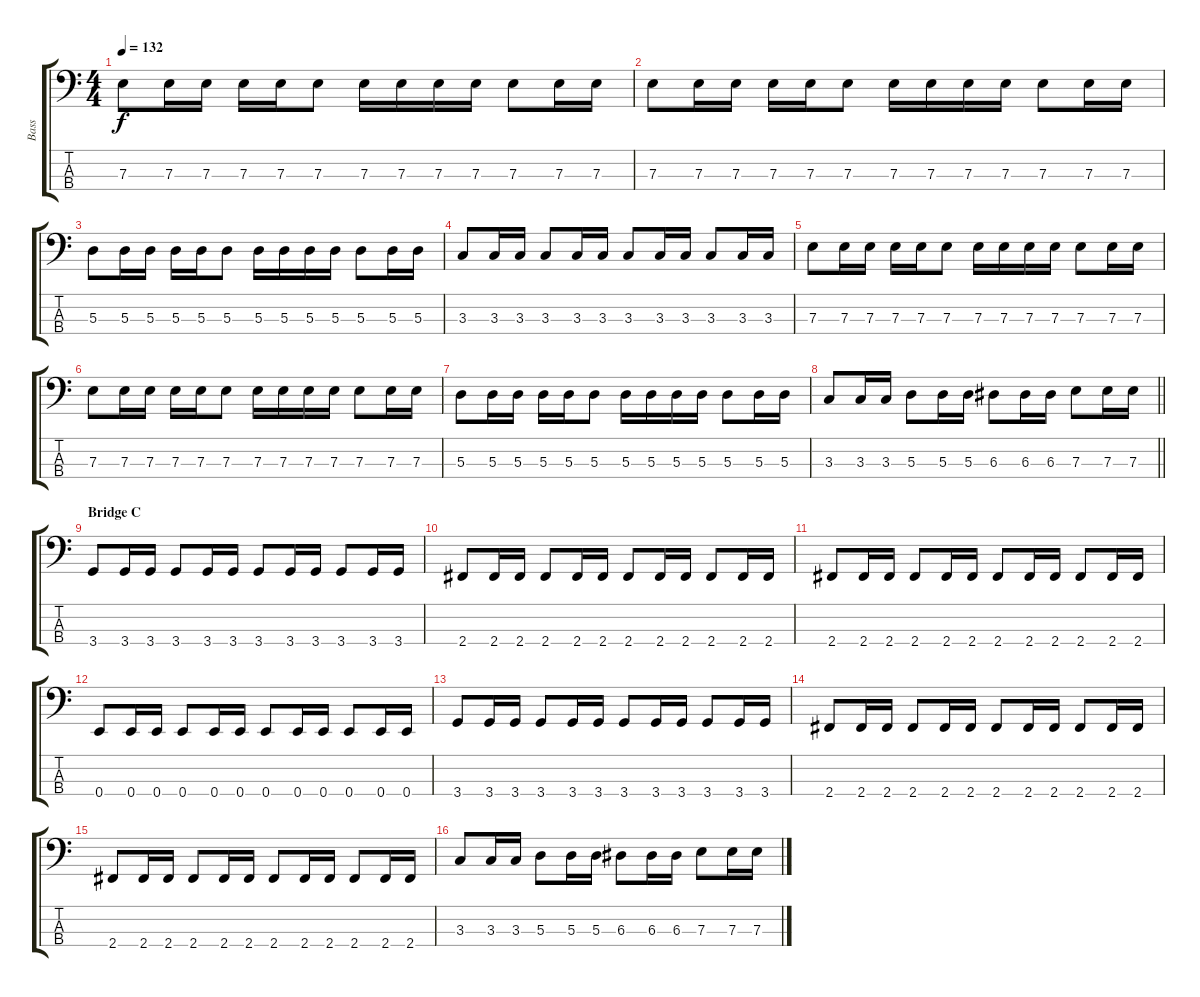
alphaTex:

\track ("Bass" "Bass") {instrument electricbassfinger}
\staff {score tabs}
\tuning (G2 D2 A1 E1) {hide}
\ts (4 4)
\tempo 132
\clef f4
\ks c
7.3.8{dy f} 7.3.16 7.3.16 7.3.16 7.3.16 7.3.8 7.3.16 7.3.16 7.3.16 7.3.16 7.3.8 7.3.16 7.3.16 |
7.3.8 7.3.16 7.3.16 7.3.16 7.3.16 7.3.8 7.3.16 7.3.16 7.3.16 7.3.16 7.3.8 7.3.16 7.3.16 |
5.3.8 5.3.16 5.3.16 5.3.16 5.3.16 5.3.8 5.3.16 5.3.16 5.3.16 5.3.16 5.3.8 5.3.16 5.3.16 |
3.3.8 3.3.16 3.3.16 3.3.8 3.3.16 3.3.16 3.3.8 3.3.16 3.3.16 3.3.8 3.3.16 3.3.16 |
7.3.8 7.3.16 7.3.16 7.3.16 7.3.16 7.3.8 7.3.16 7.3.16 7.3.16 7.3.16 7.3.8 7.3.16 7.3.16 |
7.3.8 7.3.16 7.3.16 7.3.16 7.3.16 7.3.8 7.3.16 7.3.16 7.3.16 7.3.16 7.3.8 7.3.16 7.3.16 |
5.3.8 5.3.16 5.3.16 5.3.16 5.3.16 5.3.8 5.3.16 5.3.16 5.3.16 5.3.16 5.3.8 5.3.16 5.3.16 |
\barLineRight lightlight
3.3.8 3.3.16 3.3.16 5.3.8 5.3.16 5.3.16 6.3.8 6.3.16 6.3.16 7.3.8 7.3.16 7.3.16 |
\section ("" "Bridge C")
3.4.8 3.4.16 3.4.16 3.4.8 3.4.16 3.4.16 3.4.8 3.4.16 3.4.16 3.4.8 3.4.16 3.4.16 |
2.4.8 2.4.16 2.4.16 2.4.8 2.4.16 2.4.16 2.4.8 2.4.16 2.4.16 2.4.8 2.4.16 2.4.16 |
2.4.8 2.4.16 2.4.16 2.4.8 2.4.16 2.4.16 2.4.8 2.4.16 2.4.16 2.4.8 2.4.16 2.4.16 |
0.4.8 0.4.16 0.4.16 0.4.8 0.4.16 0.4.16 0.4.8 0.4.16 0.4.16 0.4.8 0.4.16 0.4.16 |
3.4.8 3.4.16 3.4.16 3.4.8 3.4.16 3.4.16 3.4.8 3.4.16 3.4.16 3.4.8 3.4.16 3.4.16 |
2.4.8 2.4.16 2.4.16 2.4.8 2.4.16 2.4.16 2.4.8 2.4.16 2.4.16 2.4.8 2.4.16 2.4.16 |
2.4.8 2.4.16 2.4.16 2.4.8 2.4.16 2.4.16 2.4.8 2.4.16 2.4.16 2.4.8 2.4.16 2.4.16 |
3.3.8 3.3.16 3.3.16 5.3.8 5.3.16 5.3.16 6.3.8 6.3.16 6.3.16 7.3.8 7.3.16 7.3.16
